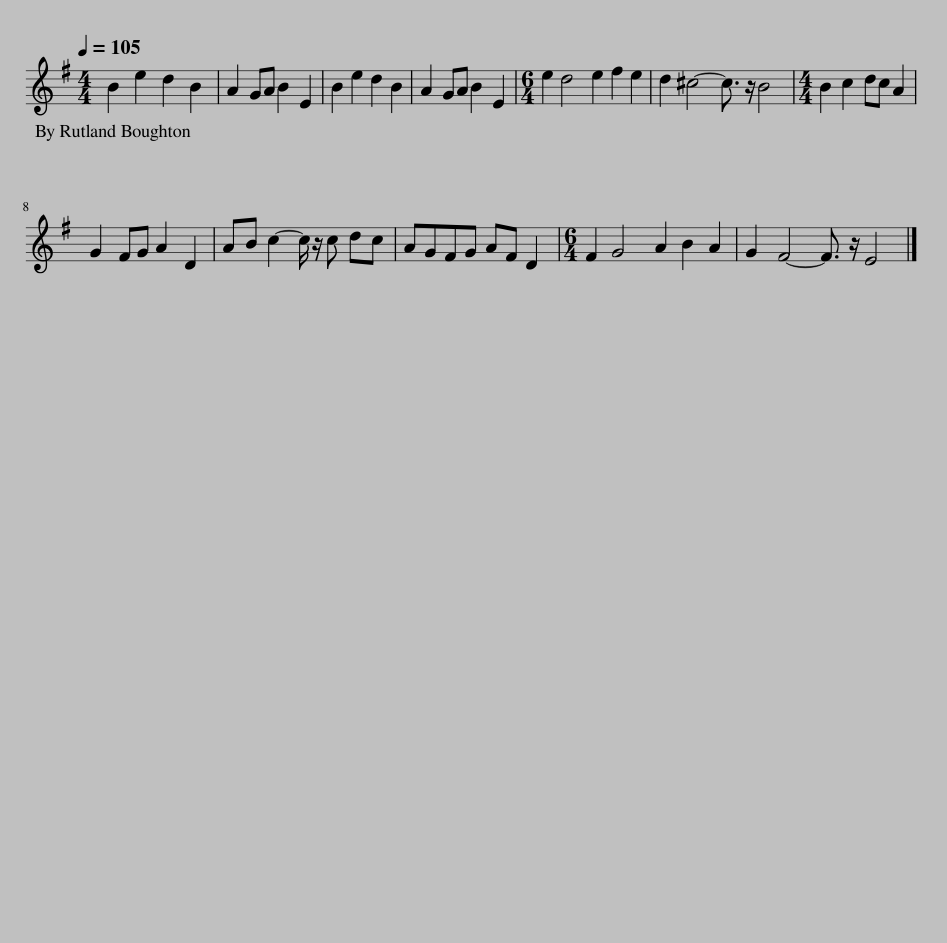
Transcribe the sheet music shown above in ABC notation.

X:1
L:1/8
Q:1/4=105
M:4/4
I:linebreak $
K:G
V:1 treble
V:1
 B2 e2 d2 B2 | A2 GA B2 E2 | B2 e2 d2 B2 | A2 GA B2 E2 |[M:6/4] e2 d4 e2 f2 e2 | %5
 d2 ^c4- c3/2 z/ B4 |[M:4/4] B2 c2 dc A2 |$ G2 FG A2 D2 | AB c2- c/ z/ c dc | AGFG AF D2 | %10
[M:6/4] F2 G4 A2 B2 A2 | G2 F4- F3/2 z/ E4 |] %12
